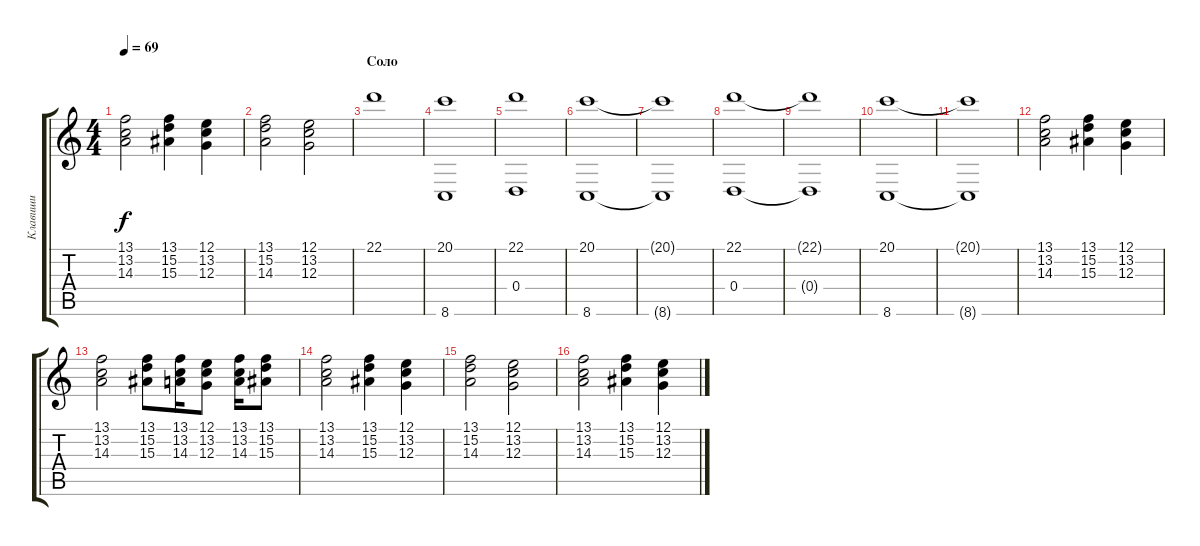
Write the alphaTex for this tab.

\track ("Клавиши" "Клавиши") {instrument stringensemble1}
\staff {score tabs}
\tuning (E4 B3 G3 D3 A2 E2) {hide}
\ts (4 4)
\tempo 69
\clef g2
\ks c
(13.1 13.2 14.3).2{dy f} (13.1 15.2 15.3).4 (12.1 13.2 12.3).4 |
(13.1 15.2 14.3).2 (12.1 13.2 12.3).2 |
\section ("" "Соло")
22.1.1 |
(20.1 8.6).1 |
(22.1 0.4).1 |
(20.1 8.6).1 |
(20.1{t} 8.6{t}).1 |
(22.1 0.4).1 |
(22.1{t} 0.4{t}).1 |
(20.1 8.6).1 |
(20.1{t} 8.6{t}).1 |
(13.1 13.2 14.3).2 (13.1 15.2 15.3).4 (12.1 13.2 12.3).4 |
(13.1 13.2 14.3).2 (13.1 15.2 15.3).8 (13.1 13.2 14.3).16 (12.1 13.2 12.3).8 (13.1 13.2 14.3).16 (13.1 15.2 15.3).8 |
(13.1 13.2 14.3).2 (13.1 15.2 15.3).4 (12.1 13.2 12.3).4 |
(13.1 15.2 14.3).2 (12.1 13.2 12.3).2 |
(13.1 13.2 14.3).2 (13.1 15.2 15.3).4 (12.1 13.2 12.3).4
